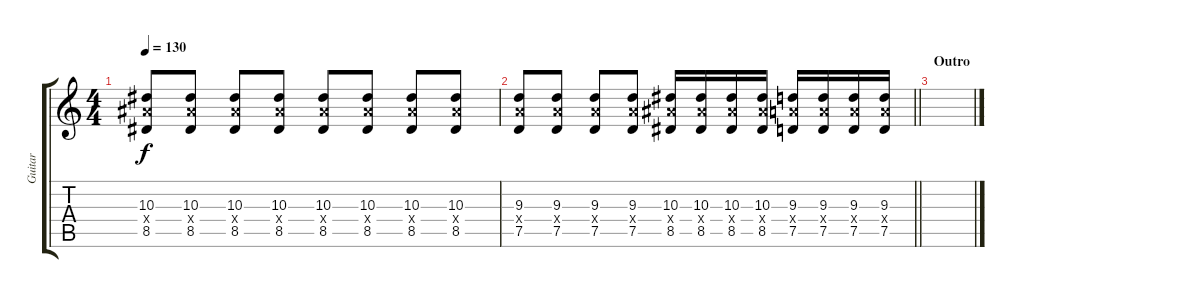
\track ("Guitar" "Guitar") {instrument overdrivenguitar}
\staff {score tabs}
\tuning (D4 A3 F3 C3 G2 C2) {hide}
\ts (4 4)
\tempo 130
\clef g2
\ks c
(10.3 10.4{x} 8.5).8{dy f} (10.3 10.4{x} 8.5).8 (10.3 10.4{x} 8.5).8 (10.3 10.4{x} 8.5).8 (10.3 10.4{x} 8.5).8 (10.3 10.4{x} 8.5).8 (10.3 10.4{x} 8.5).8 (10.3 10.4{x} 8.5).8 |
\barLineRight lightlight
(9.3 9.4{x} 7.5).8 (9.3 9.4{x} 7.5).8 (9.3 9.4{x} 7.5).8 (9.3 9.4{x} 7.5).8 (10.3 10.4{x} 8.5).16 (10.3 10.4{x} 8.5).16 (10.3 10.4{x} 8.5).16 (10.3 10.4{x} 8.5).16 (9.3 9.4{x} 7.5).16 (9.3 9.4{x} 7.5).16 (9.3 9.4{x} 7.5).16 (9.3 9.4{x} 7.5).16 |
\section ("" "Outro")
